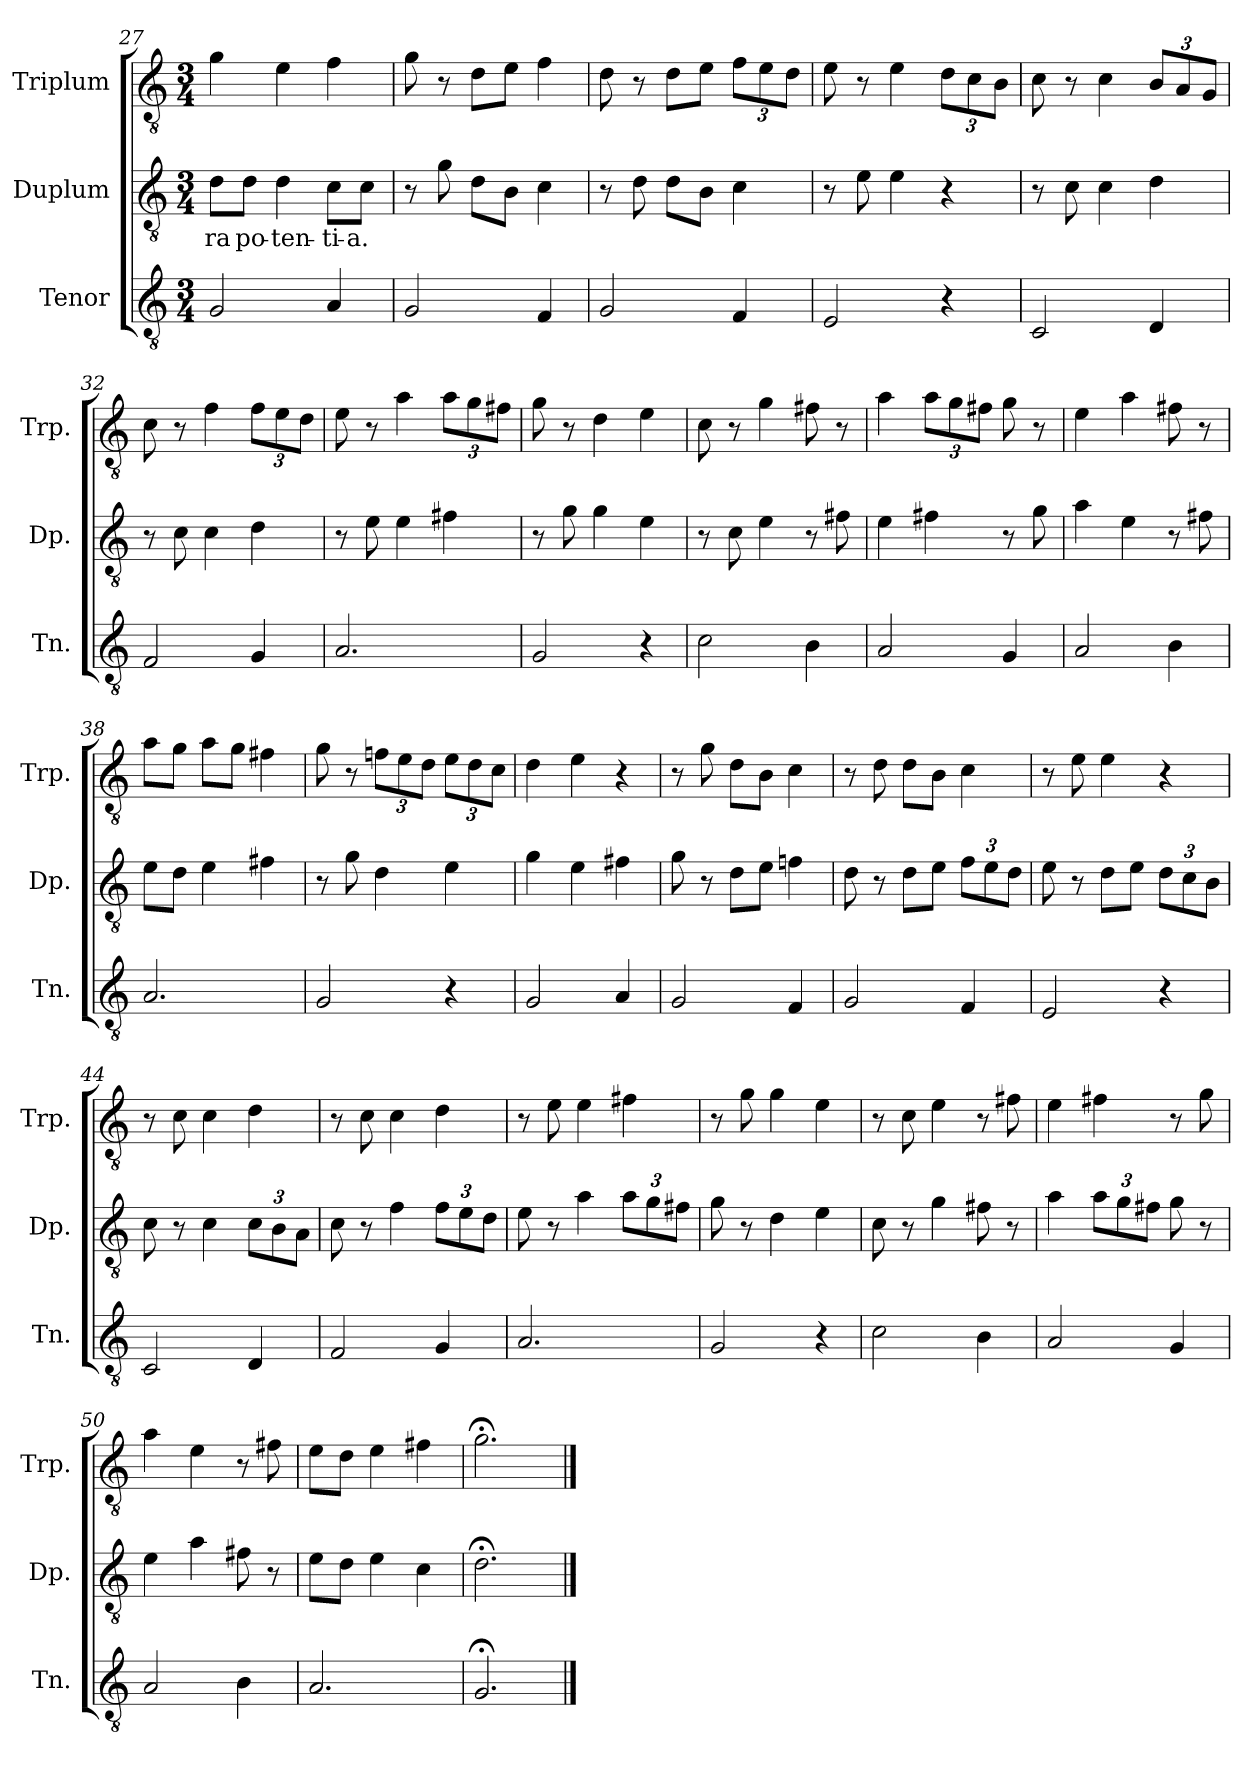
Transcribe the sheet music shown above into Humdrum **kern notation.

**kern	**kern	**text	**kern
*part3	*part2	*part2	*part1
*staff3	*staff2	*staff2	*staff1
*I"Tenor	*I"Duplum	*	*I"Triplum
*I'Tn.	*I'Dp.	*	*I'Trp.
*clefGv2	*clefGv2	*	*clefGv2
*k[]	*k[]	*	*k[]
*M3/4	*M3/4	*	*M3/4
=27	=27	=27	=27
!	!	!LO:LY:b	!
2G/	8d\L	-ra	4g\
!	!	!LO:LY:b	!
.	8d\J	po-	.
!	!	!LO:LY:b	!
.	4d\	-ten-	4e\
!	!	!LO:LY:b	!
4A/	8c\L	-ti-	4f\
!	!	!LO:LY:b	!
.	8c\J	-a.	.
=28	=28	=28	=28
2G/	8r	.	8g\
.	8g\	.	8r
.	8d\L	.	8d\L
.	8B\J	.	8e\J
4F/	4c\	.	4f\
!!LO:LB:g=z
=29	=29	=29	=29
2G/	8r	.	8d\
.	8d\	.	8r
.	8d\L	.	8d\L
.	8B\J	.	8e\J
*	*	*	*Xbrackettup
4F/	4c\	.	12f\L
.	.	.	12e\
.	.	.	12d\J
=30	=30	=30	=30
2E/	8r	.	8e\
.	8e\	.	8r
.	4e\	.	4e\
4r	4r	.	12d\L
.	.	.	12c\
.	.	.	12B\J
=31	=31	=31	=31
2C/	8r	.	8c\
.	8c\	.	8r
.	4c\	.	4c\
4D/	4d\	.	12B/L
.	.	.	12A/
.	.	.	12G/J
=32	=32	=32	=32
2F/	8r	.	8c\
.	8c\	.	8r
.	4c\	.	4f\
4G/	4d\	.	12f\L
.	.	.	12e\
.	.	.	12d\J
=33	=33	=33	=33
2.A/	8r	.	8e\
.	8e\	.	8r
.	4e\	.	4a\
.	4f#X\	.	12a\L
.	.	.	12g\
.	.	.	12f#i\J
=34	=34	=34	=34
2G/	8r	.	8g\
.	8g\	.	8r
.	4g\	.	4d\
4r	4e\	.	4e\
=35	=35	=35	=35
2c\	8r	.	8c\
.	8c\	.	8r
.	4e\	.	4g\
4B\	8r	.	8f#X\
.	8f#X\	.	8r
!!LO:LB:g=z
=36	=36	=36	=36
2A/	4e\	.	4a\
.	4f#X\	.	12a\L
.	.	.	12g\
.	.	.	12f#X\J
4G/	8r	.	8g\
.	8g\	.	8r
=37	=37	=37	=37
2A/	4a\	.	4e\
.	4e\	.	4a\
4B\	8r	.	8f#X\
.	8f#X\	.	8r
=38	=38	=38	=38
2.A/	8e\L	.	8a\L
.	8d\J	.	8g\J
.	4e\	.	8a\L
.	.	.	8g\J
.	4f#X\	.	4f#X\
=39	=39	=39	=39
2G/	8r	.	8g\
.	8g\	.	8r
.	4d\	.	12fni\L
.	.	.	12e\
.	.	.	12d\J
4r	4e\	.	12e\L
.	.	.	12d\
.	.	.	12c\J
=40	=40	=40	=40
2G/	4g\	.	4d\
.	4e\	.	4e\
4A/	4f#X\	.	4r
=41	=41	=41	=41
2G/	8g\	.	8r
.	8r	.	8g\
.	8d\L	.	8d\L
.	8e\J	.	8B\J
4F/	4fni\	.	4c\
=42	=42	=42	=42
2G/	8d\	.	8r
.	8r	.	8d\
.	8d\L	.	8d\L
.	8e\J	.	8B\J
*	*Xbrackettup	*	*
4F/	12f\L	.	4c\
.	12e\	.	.
.	12d\J	.	.
!!LO:LB:g=z
=43	=43	=43	=43
2E/	8e\	.	8r
.	8r	.	8e\
.	8d\L	.	4e\
.	8e\J	.	.
4r	12d\L	.	4r
.	12c\	.	.
.	12B\J	.	.
=44	=44	=44	=44
2C/	8c\	.	8r
.	8r	.	8c\
.	4c\	.	4c\
4D/	12c\L	.	4d\
.	12B\	.	.
.	12A\J	.	.
=45	=45	=45	=45
2F/	8c\	.	8r
.	8r	.	8c\
.	4f\	.	4c\
4G/	12f\L	.	4d\
.	12e\	.	.
.	12d\J	.	.
=46	=46	=46	=46
2.A/	8e\	.	8r
.	8r	.	8e\
.	4a\	.	4e\
.	12a\L	.	4f#X\
.	12g\	.	.
.	12f#i\J	.	.
=47	=47	=47	=47
2G/	8g\	.	8r
.	8r	.	8g\
.	4d\	.	4g\
4r	4e\	.	4e\
=48	=48	=48	=48
2c\	8c\	.	8r
.	8r	.	8c\
.	4g\	.	4e\
4B\	8f#X\	.	8r
.	8r	.	8f#X\
=49	=49	=49	=49
2A/	4a\	.	4e\
.	12a\L	.	4f#X\
.	12g\	.	.
.	12f#X\J	.	.
4G/	8g\	.	8r
.	8r	.	8g\
!!LO:PB:g=z
=50	=50	=50	=50
2A/	4e\	.	4a\
.	4a\	.	4e\
4B\	8f#X\	.	8r
.	8r	.	8f#X\
=51	=51	=51	=51
2.A/	8e\L	.	8e\L
.	8d\J	.	8d\J
.	4e\	.	4e\
.	4c\	.	4f#X\
=52	=52	=52	=52
2.G;</	2.d;<\	.	2.g;<\
==	==	==	==
*-	*-	*-	*-
